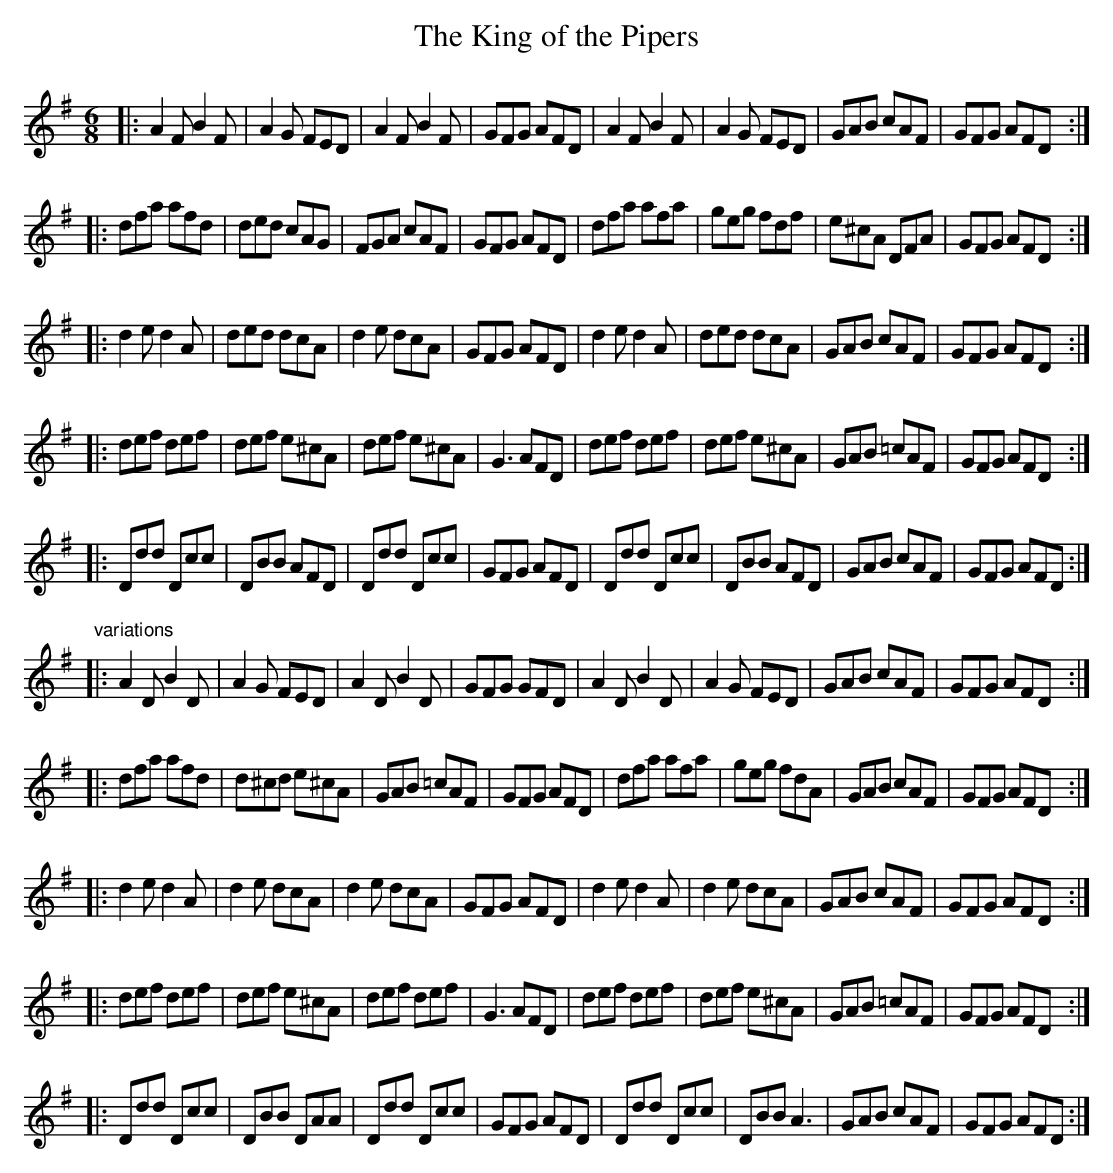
X:1
T:King of the Pipers, The
M:6/8
K:Dmix
|:A2F B2F|A2G FED|A2F B2F|GFG AFD|A2F B2F|A2G FED|GAB cAF|GFG AFD:|
|:dfa afd|ded cAG|FGA cAF|GFG AFD|dfa afa|geg fdf|e^cA DFA|GFG AFD:|
|:d2e d2A|ded dcA|d2e dcA|GFG AFD|d2e d2A|ded dcA|GAB cAF|GFG AFD:|
|:def def|def e^cA|def e^cA|G3 AFD|def def|def e^cA|GAB =cAF|GFG AFD:|
|:Ddd Dcc|DBB AFD|Ddd Dcc|GFG AFD|Ddd Dcc|DBB AFD|GAB cAF|GFG AFD:|
"variations"
|:A2D B2D|A2G FED|A2D B2D|GFG GFD|A2D B2D|A2G FED|GAB cAF|GFG AFD:|
|:dfa afd|d^cd e^cA|GAB =cAF|GFG AFD|dfa afa|geg fdA|GAB cAF|GFG AFD:|
|:d2e d2A|d2e dcA|d2e dcA|GFG AFD|d2e d2A|d2e dcA|GAB cAF|GFG AFD:|
|:def def|def e^cA|def def|G3 AFD|def def|def e^cA|GAB =cAF|GFG AFD:|
|:Ddd Dcc|DBB DAA|Ddd Dcc|GFG AFD|Ddd Dcc|DBB A3|GAB cAF|GFG AFD:|
